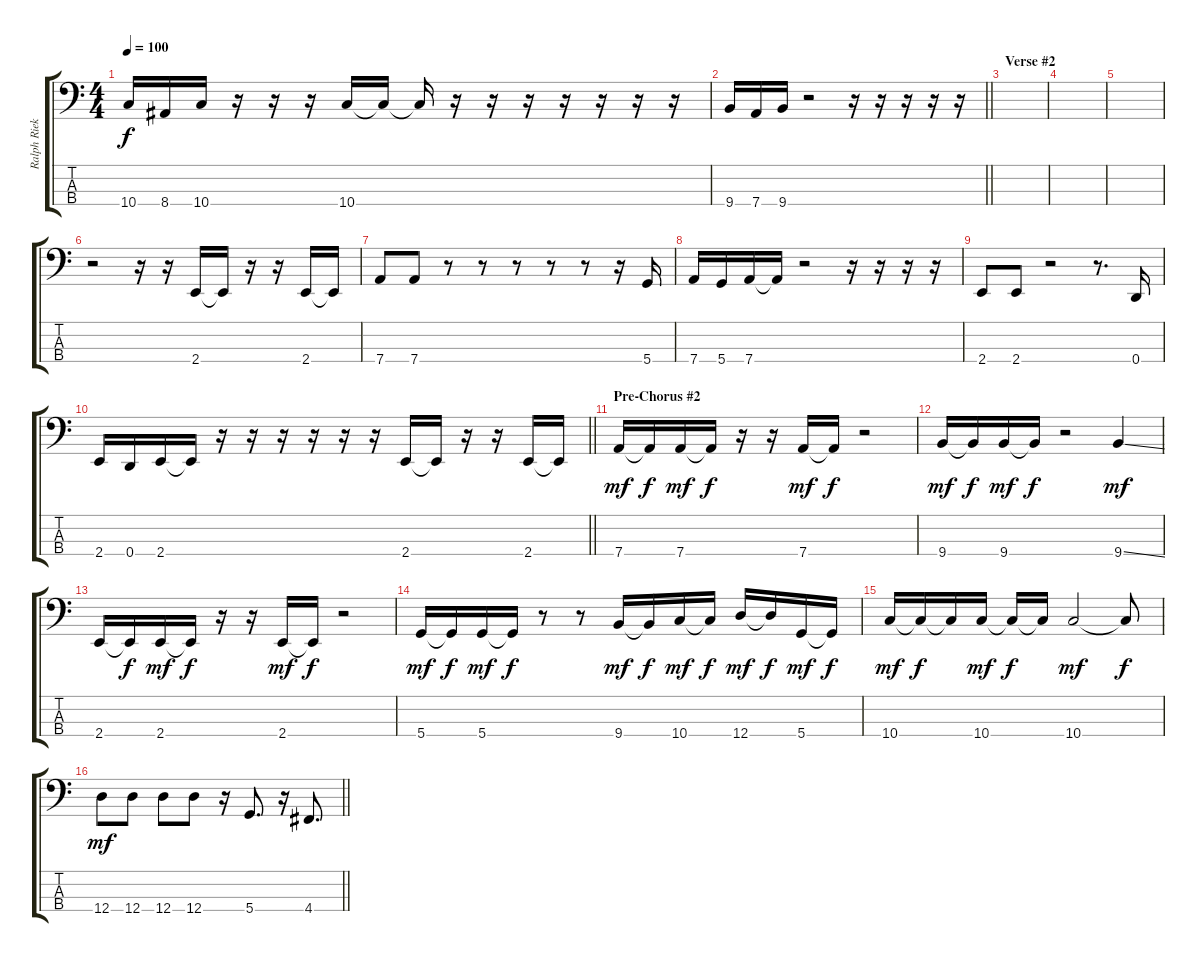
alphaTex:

\track ("Ralph Rieker" "Ralph Riek") {instrument electricbassfinger}
\staff {score tabs}
\tuning (G2 D2 A1 D1) {hide}
\ts (4 4)
\tempo 100
\clef f4
\ks c
10.4.16{dy f} 8.4.16 10.4.16 r.16 r.16 r.16 10.4.16 10.4{t}.16 10.4{t}.16 r.16 r.16 r.16 r.16 r.16 r.16 r.16 |
\barLineRight lightlight
9.4.16 7.4.16 9.4.16 r.2 r.16 r.16 r.16 r.16 r.16 |
\section ("" "Verse #2")
|
|
|
r.2 r.16 r.16 2.4.16 2.4{t}.16 r.16 r.16 2.4.16 2.4{t}.16 |
7.4.8 7.4.8 r.8 r.8 r.8 r.8 r.8 r.16 5.4.16 |
7.4.16 5.4.16 7.4.16 7.4{t}.16 r.2 r.16 r.16 r.16 r.16 |
2.4.8 2.4.8 r.2 r.8{d} 0.4.16 |
\barLineRight lightlight
2.4.16 0.4.16 2.4.16 2.4{t}.16 r.16 r.16 r.16 r.16 r.16 r.16 2.4.16 2.4{t}.16 r.16 r.16 2.4.16 2.4{t}.16 |
\section ("" "Pre-Chorus #2")
7.4.16{dy mf} 7.4{t}.16{dy f} 7.4.16{dy mf} 7.4{t}.16{dy f} r.16 r.16 7.4.16{dy mf} 7.4{t}.16{dy f} r.2 |
9.4.16{dy mf} 9.4{t}.16{dy f} 9.4.16{dy mf} 9.4{t}.16{dy f} r.2 9.4{ss}.4{dy mf} |
2.4.16 2.4{t}.16{dy f} 2.4.16{dy mf} 2.4{t}.16{dy f} r.16 r.16 2.4.16{dy mf} 2.4{t}.16{dy f} r.2 |
5.4.16{dy mf} 5.4{t}.16{dy f} 5.4.16{dy mf} 5.4{t}.16{dy f} r.8 r.8 9.4.16{dy mf} 9.4{t}.16{dy f} 10.4.16{dy mf} 10.4{t}.16{dy f} 12.4.16{dy mf} 12.4{t}.16{dy f} 5.4.16{dy mf} 5.4{t}.16{dy f} |
10.4.16{dy mf} 10.4{t}.16{dy f} 10.4{t}.16 10.4.16{dy mf} 10.4{t}.16{dy f} 10.4{t}.16 10.4.2{dy mf} 10.4{t}.8{dy f} |
\barLineRight lightlight
12.4.8{dy mf} 12.4.8 12.4.8 12.4.8 r.16 5.4.8{d} r.16 4.4.8{d}
